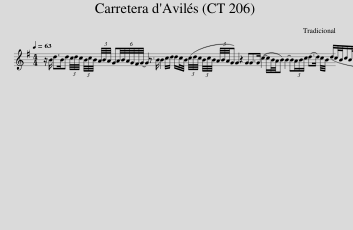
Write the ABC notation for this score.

X:1
L:1/8
Q:1/4=63
M:4/4
I:linebreak $
K:G
V:1 treble
V:1
 z/ B/ d>Bd (3c/4d/4c/4 (3B/4c/4B/4 (3A/4B/4A/4 G(6:2:6A/4B/4A/4G/4F/4G/4- G2 z3/2 B/ B2 c/d/ d/c/4B/4 (3(c/4d/4c/4 (3B/4c/4B/4 (3A/4B/4A/4G) G2 z2 GG>G (c2- c/B/4A/4B) B2- B(3A/B/c/ (d>d) c/4B/4 (d/c/4B/4c/B/4A/4B/A/4G/4A/G/4F/4 G(6:2:6A/4B/4A/4G/4F/4G/4) G2 A/>G/ G2 z (3A/4B/4c/4d (d3/2(3c/4B/4A/4 d/c/4B/4c/B/4A/4B/A/4G/4A/G/4F/4 G2) z2 || %1
